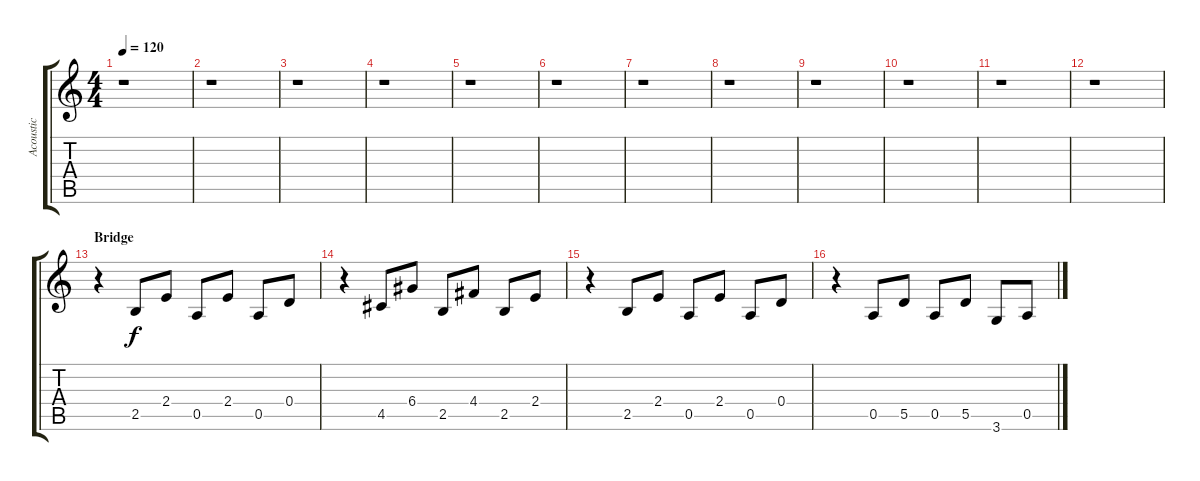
\track ("Acoustic" "Acoustic") {instrument acousticguitarsteel}
\staff {score tabs}
\tuning (E4 B3 G3 D3 A2 E2) {hide}
\ts (4 4)
\tempo 120
\clef g2
\ks c
r.1{dy f} |
r.1 |
r.1 |
r.1 |
r.1 |
r.1 |
r.1 |
r.1 |
r.1 |
r.1 |
r.1 |
r.1 |
\section ("" "Bridge")
r.4{volume 14} 2.5.8 2.4.8 0.5.8 2.4.8 0.5.8 0.4.8 |
r.4 4.5.8 6.4.8 2.5.8 4.4.8 2.5.8 2.4.8 |
r.4 2.5.8 2.4.8 0.5.8 2.4.8 0.5.8 0.4.8 |
r.4 0.5.8 5.5.8 0.5.8 5.5.8 3.6.8 0.5.8
